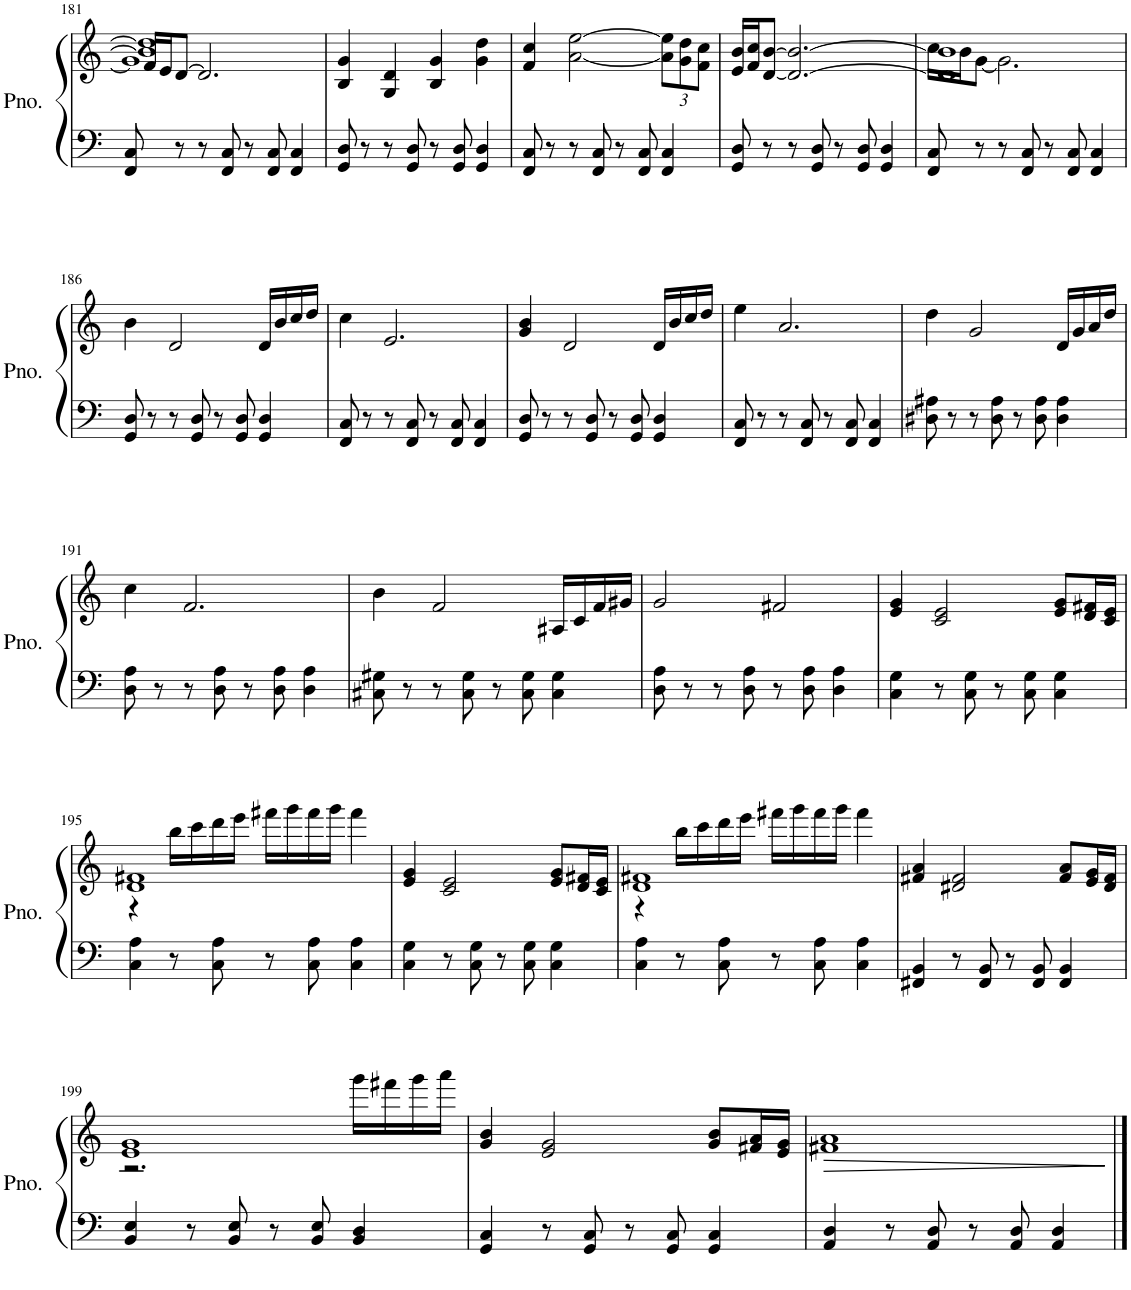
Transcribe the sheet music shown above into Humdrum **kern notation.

**kern	**kern	**dynam
*part1	*part1	*part1
*staff2	*staff1	*staff1/2
*I"Piano	*	*
*I'Pno.	*	*
!!LO:PB:g=z
*clefF4	*clefG2	*
*k[]	*k[]	*
*M4/4	*M4/4	*
=181	=181	=181
*	*^	*
*	*	*^	*
8FF/ 8C/	1b] 1dd]	1g]	16f/LL	.
.	.	.	16e/J	.
8r	.	.	[8d/J	.
8r	.	.	2.d/]	.
8FF/ 8C/	.	.	.	.
8r	.	.	.	.
8FF/ 8C/	.	.	.	.
4FF/ 4C/	.	.	.	.
*	*v	*v	*v	*
=182	=182	=182
8GG/ 8D/	4B/ 4g/	.
8r	.	.
8r	4G/ 4d/	.
8GG/ 8D/	.	.
8r	4B/ 4g/	.
8GG/ 8D/	.	.
4GG/ 4D/	4g\ 4dd\	.
=183	=183	=183
8FF/ 8C/	4f/ 4cc/	.
8r	.	.
8r	[2a\ [2ee\	.
8FF/ 8C/	.	.
8r	.	.
8FF/ 8C/	.	.
*	*Xbrackettup	*
4FF/ 4C/	12a\] 12ee\]L	.
.	12g\ 12dd\	.
.	12f\ 12cc\J	.
=184	=184	=184
8GG/ 8D/	16e/ 16b/LL	.
.	16f/ 16cc/J	.
8r	[8d/ [8b/J	.
8r	2.d/_ 2.b/_	.
8GG/ 8D/	.	.
8r	.	.
8GG/ 8D/	.	.
4GG/ 4D/	.	.
=185	=185	=185
*	*^	*
8FF/ 8C/	1d] 1b]	16cc\LL	.
.	.	16b\J	.
8r	.	[8g\J	.
8r	.	2.g\]	.
8FF/ 8C/	.	.	.
8r	.	.	.
8FF/ 8C/	.	.	.
4FF/ 4C/	.	.	.
*	*v	*v	*
!!LO:LB:g=z
=186	=186	=186
8GG/ 8D/	4b\	.
8r	.	.
8r	2d/	.
8GG/ 8D/	.	.
8r	.	.
8GG/ 8D/	.	.
4GG/ 4D/	16d/LL	.
.	16b/	.
.	16cc/	.
.	16dd/JJ	.
=187	=187	=187
8FF/ 8C/	4cc\	.
8r	.	.
8r	2.e/	.
8FF/ 8C/	.	.
8r	.	.
8FF/ 8C/	.	.
4FF/ 4C/	.	.
=188	=188	=188
8GG/ 8D/	4g/ 4b/	.
8r	.	.
8r	2d/	.
8GG/ 8D/	.	.
8r	.	.
8GG/ 8D/	.	.
4GG/ 4D/	16d/LL	.
.	16b/	.
.	16cc/	.
.	16dd/JJ	.
=189	=189	=189
8FF/ 8C/	4ee\	.
8r	.	.
8r	2.a/	.
8FF/ 8C/	.	.
8r	.	.
8FF/ 8C/	.	.
4FF/ 4C/	.	.
=190	=190	=190
8D#X\ 8A#X\	4dd\	.
8r	.	.
8r	2g/	.
8D#\ 8A#\	.	.
8r	.	.
8D#\ 8A#\	.	.
4D#\ 4A#\	16d/LL	.
.	16g/	.
.	16a/	.
.	16dd/JJ	.
!!LO:LB:g=z
=191	=191	=191
8D\ 8A\	4cc\	.
8r	.	.
8r	2.f/	.
8D\ 8A\	.	.
8r	.	.
8D\ 8A\	.	.
4D\ 4A\	.	.
=192	=192	=192
8C#X\ 8G#X\	4b\	.
8r	.	.
8r	2f/	.
8C#\ 8G#\	.	.
8r	.	.
8C#\ 8G#\	.	.
4C#\ 4G#\	16A#X/LL	.
.	16c/	.
.	16f/	.
.	16g#X/JJ	.
=193	=193	=193
8D\ 8A\	2g/	.
8r	.	.
8r	.	.
8D\ 8A\	.	.
8r	2f#X/	.
8D\ 8A\	.	.
4D\ 4A\	.	.
=194	=194	=194
4C\ 4G\	4e/ 4g/	.
8r	2c/ 2e/	.
8C\ 8G\	.	.
8r	.	.
8C\ 8G\	.	.
4C\ 4G\	8e/ 8g/L	.
.	16d/ 16f#X/L	.
.	16c/ 16e/JJ	.
!!LO:LB:g=z
=195	=195	=195
*	*^	*
4C\ 4A\	1d 1f#X	4r	.
8r	.	16bb\LL	.
.	.	16ccc\	.
8C\ 8A\	.	16ddd\	.
.	.	16eee\JJ	.
8r	.	16fff#X\LL	.
.	.	16ggg\	.
8C\ 8A\	.	16fff#\	.
.	.	16ggg\JJ	.
4C\ 4A\	.	4fff#\	.
*	*v	*v	*
=196	=196	=196
4C\ 4G\	4e/ 4g/	.
8r	2c/ 2e/	.
8C\ 8G\	.	.
8r	.	.
8C\ 8G\	.	.
4C\ 4G\	8e/ 8g/L	.
.	16d/ 16f#X/L	.
.	16c/ 16e/JJ	.
=197	=197	=197
*	*^	*
4C\ 4A\	1d 1f#X	4r	.
8r	.	16bb\LL	.
.	.	16ccc\	.
8C\ 8A\	.	16ddd\	.
.	.	16eee\JJ	.
8r	.	16fff#X\LL	.
.	.	16ggg\	.
8C\ 8A\	.	16fff#\	.
.	.	16ggg\JJ	.
4C\ 4A\	.	4fff#\	.
*	*v	*v	*
=198	=198	=198
4FF#X/ 4BB/	4f#X/ 4a/	.
8r	2d#X/ 2f#/	.
8FF#/ 8BB/	.	.
8r	.	.
8FF#/ 8BB/	.	.
4FF#/ 4BB/	8f#/ 8a/L	.
.	16e/ 16g/L	.
.	16d#/ 16f#/JJ	.
!!LO:LB:g=z
=199	=199	=199
*	*^	*
4BB/ 4E/	1e 1g	2.r	.
8r	.	.	.
8BB/ 8E/	.	.	.
8r	.	.	.
8BB/ 8E/	.	.	.
4BB/ 4D/	.	16ggg\LL	.
.	.	16fff#X\	.
.	.	16ggg\	.
.	.	16aaa\JJ	.
*	*v	*v	*
=200	=200	=200
4GG/ 4C/	4g/ 4b/	.
8r	2e/ 2g/	.
8GG/ 8C/	.	.
8r	.	.
8GG/ 8C/	.	.
4GG/ 4C/	8g/ 8b/L	.
.	16f#X/ 16a/L	.
.	16e/ 16g/JJ	.
=201	=201	=201
!	!	!LO:HP:b
4AA/ 4D/	1f#X 1a	>
8r	.	.
8AA/ 8D/	.	.
8r	.	.
8AA/ 8D/	.	.
4AA/ 4D/	.	.
.	.	]
==	==	==
*-	*-	*-
